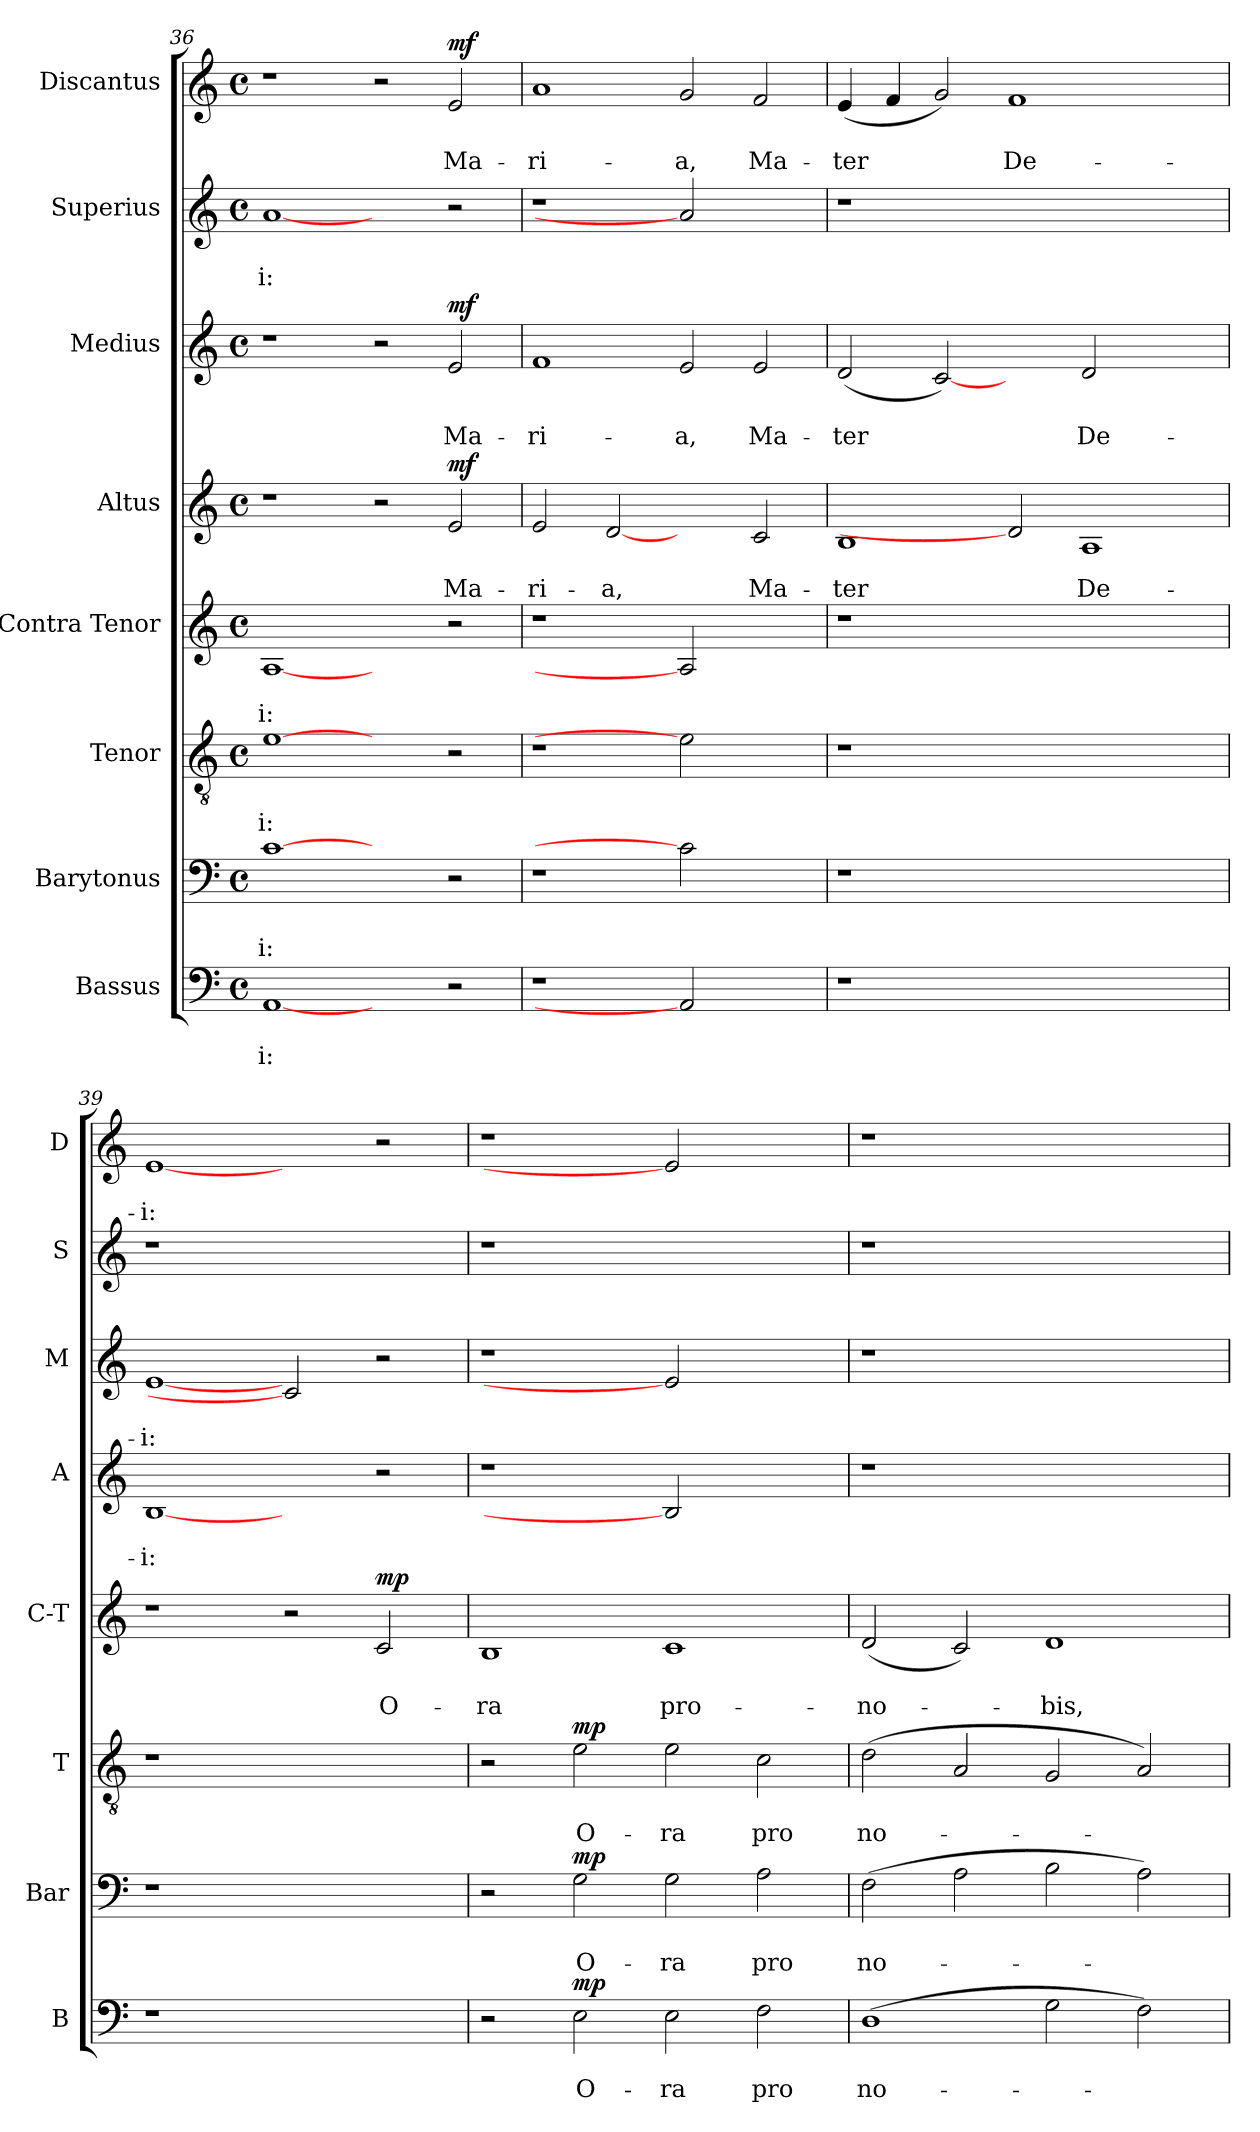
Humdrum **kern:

**kern	**text	**text	**dynam	**kern	**text	**text	**dynam	**kern	**text	**text	**dynam	**kern	**text	**text	**dynam	**kern	**text	**text	**dynam	**kern	**text	**text	**dynam	**kern	**text	**text	**kern	**text	**text	**dynam
*part8	*part8	*part8	*part8	*part7	*part7	*part7	*part7	*part6	*part6	*part6	*part6	*part5	*part5	*part5	*part5	*part4	*part4	*part4	*part4	*part3	*part3	*part3	*part3	*part2	*part2	*part2	*part1	*part1	*part1	*part1
*staff8	*staff8	*staff8	*staff8	*staff7	*staff7	*staff7	*staff7	*staff6	*staff6	*staff6	*staff6	*staff5	*staff5	*staff5	*staff5	*staff4	*staff4	*staff4	*staff4	*staff3	*staff3	*staff3	*staff3	*staff2	*staff2	*staff2	*staff1	*staff1	*staff1	*staff1
*I"Bassus	*	*	*	*I"Barytonus	*	*	*	*I"Tenor	*	*	*	*I"Contra Tenor	*	*	*	*I"Altus	*	*	*	*I"Medius	*	*	*	*I"Superius	*	*	*I"Discantus	*	*	*
*I'B	*	*	*	*I'Bar	*	*	*	*I'T	*	*	*	*I'C-T	*	*	*	*I'A	*	*	*	*I'M	*	*	*	*I'S	*	*	*I'D	*	*	*
*clefF4	*	*	*	*clefF4	*	*	*	*clefGv2	*	*	*	*clefG2	*	*	*	*clefG2	*	*	*	*clefG2	*	*	*	*clefG2	*	*	*clefG2	*	*	*
*k[]	*	*	*	*k[]	*	*	*	*k[]	*	*	*	*k[]	*	*	*	*k[]	*	*	*	*k[]	*	*	*	*k[]	*	*	*k[]	*	*	*
*C:	*	*	*	*C:	*	*	*	*C:	*	*	*	*C:	*	*	*	*C:	*	*	*	*C:	*	*	*	*C:	*	*	*C:	*	*	*
*M4/4	*	*	*	*M4/4	*	*	*	*M4/4	*	*	*	*M4/4	*	*	*	*M4/4	*	*	*	*M4/4	*	*	*	*M4/4	*	*	*M4/4	*	*	*
*met(c)	*	*	*	*met(c)	*	*	*	*met(c)	*	*	*	*met(c)	*	*	*	*met(c)	*	*	*	*met(c)	*	*	*	*met(c)	*	*	*met(c)	*	*	*
=36	=36	=36	=36	=36	=36	=36	=36	=36	=36	=36	=36	=36	=36	=36	=36	=36	=36	=36	=36	=36	=36	=36	=36	=36	=36	=36	=36	=36	=36	=36
!	!	!LO:LY:b	!	!	!	!LO:LY:b	!	!	!	!LO:LY:b	!	!	!	!LO:LY:b	!	!	!	!	!	!	!	!	!	!	!	!LO:LY:b	!	!	!	!
[1AA	.	-i:	.	[1c	.	-i:	.	[1e	.	-i:	.	[1A	.	-i:	.	1r	.	.	.	1r	.	.	.	[1a	.	-i:	1r	.	.	.
2ryy	.	.	.	2ryy	.	.	.	2ryy	.	.	.	2ryy	.	.	.	2r	.	.	.	2r	.	.	.	2ryy	.	.	2r	.	.	.
!	!	!	!	!	!	!	!	!	!	!	!	!	!	!	!	!	!	!LO:LY:b	!LO:DY:a	!	!	!LO:LY:b	!LO:DY:a	!	!	!	!	!	!LO:LY:b	!LO:DY:a
2r	.	.	.	2r	.	.	.	2r	.	.	.	2r	.	.	.	2e/	.	Ma-	mf	2e/	.	Ma-	mf	2r	.	.	2e/	.	Ma-	mf
=37	=37	=37	=37	=37	=37	=37	=37	=37	=37	=37	=37	=37	=37	=37	=37	=37	=37	=37	=37	=37	=37	=37	=37	=37	=37	=37	=37	=37	=37	=37
!	!	!	!	!	!	!	!	!	!	!	!	!	!	!	!	!	!	!LO:LY:b	!	!	!	!LO:LY:b	!	!	!	!	!	!	!LO:LY:b	!
1r	.	.	.	1r	.	.	.	1r	.	.	.	1r	.	.	.	2e/	.	-ri-	.	1f	.	-ri-	.	1r	.	.	1a	.	-ri-	.
!	!	!	!	!	!	!	!	!	!	!	!	!	!	!	!	!	!	!LO:LY:b	!	!	!	!	!	!	!	!	!	!	!	!
.	.	.	.	.	.	.	.	.	.	.	.	.	.	.	.	[2d	.	-a,	.	.	.	.	.	.	.	.	.	.	.	.
!	!	!	!	!	!	!	!	!	!	!	!	!	!	!	!	!	!	!	!	!	!	!LO:LY:b	!	!	!	!	!	!	!LO:LY:b	!
2AA]	.	.	.	2c]	.	.	.	2e]	.	.	.	2A]	.	.	.	2ryy	.	.	.	2e/	.	-a,	.	2a]	.	.	2g/	.	-a,	.
!	!	!	!	!	!	!	!	!	!	!	!	!	!	!	!	!	!	!LO:LY:b	!	!	!	!LO:LY:b	!	!	!	!	!	!	!LO:LY:b	!
2ryy	.	.	.	2ryy	.	.	.	2ryy	.	.	.	2ryy	.	.	.	2c/	.	Ma-	.	2e/	.	Ma-	.	2ryy	.	.	2f/	.	Ma-	.
!!LO:PB:g=z
=38	=38	=38	=38	=38	=38	=38	=38	=38	=38	=38	=38	=38	=38	=38	=38	=38	=38	=38	=38	=38	=38	=38	=38	=38	=38	=38	=38	=38	=38	=38
!	!	!	!	!	!	!	!	!	!	!	!	!	!	!	!	!	!	!LO:LY:b	!	!	!	!LO:LY:b	!	!	!	!	!	!	!LO:LY:b	!
1r	.	.	.	1r	.	.	.	1r	.	.	.	1r	.	.	.	1B	.	-ter	.	(<2d/	.	-ter	.	1r	.	.	(<4e/	.	-ter	.
.	.	.	.	.	.	.	.	.	.	.	.	.	.	.	.	.	.	.	.	.	.	.	.	.	.	.	4f/	.	.	.
.	.	.	.	.	.	.	.	.	.	.	.	.	.	.	.	.	.	.	.	[2c)	.	.	.	.	.	.	2g/)	.	.	.
!	!	!	!	!	!	!	!	!	!	!	!	!	!	!	!	!	!	!	!	!	!	!	!	!	!	!	!	!	!LO:LY:b	!
1.ryy	.	.	.	1.ryy	.	.	.	1.ryy	.	.	.	1.ryy	.	.	.	2d]	.	.	.	2ryy	.	.	.	1.ryy	.	.	1f	.	De-	.
!	!	!	!	!	!	!	!	!	!	!	!	!	!	!	!	!	!	!LO:LY:b	!	!	!	!LO:LY:b	!	!	!	!	!	!	!	!
.	.	.	.	.	.	.	.	.	.	.	.	.	.	.	.	1A	.	De-	.	2d/	.	De-	.	.	.	.	.	.	.	.
.	.	.	.	.	.	.	.	.	.	.	.	.	.	.	.	.	.	.	.	2ryy	.	.	.	.	.	.	2ryy	.	.	.
=39	=39	=39	=39	=39	=39	=39	=39	=39	=39	=39	=39	=39	=39	=39	=39	=39	=39	=39	=39	=39	=39	=39	=39	=39	=39	=39	=39	=39	=39	=39
!	!	!	!	!	!	!	!	!	!	!	!	!	!	!	!	!	!	!LO:LY:b	!	!	!	!LO:LY:b	!	!	!	!	!	!	!LO:LY:b	!
1r	.	.	.	1r	.	.	.	1r	.	.	.	1r	.	.	.	[1B	.	-i:	.	[1e	.	-i:	.	1r	.	.	[1e	.	-i:	.
1ryy	.	.	.	1ryy	.	.	.	1ryy	.	.	.	2r	.	.	.	2ryy	.	.	.	2c]	.	.	.	1ryy	.	.	2ryy	.	.	.
!	!	!	!	!	!	!	!	!	!	!	!	!	!	!LO:LY:b	!LO:DY:a	!	!	!	!	!	!	!	!	!	!	!	!	!	!	!
.	.	.	.	.	.	.	.	.	.	.	.	2c/	.	O-	mp	2r	.	.	.	2r	.	.	.	.	.	.	2r	.	.	.
=40	=40	=40	=40	=40	=40	=40	=40	=40	=40	=40	=40	=40	=40	=40	=40	=40	=40	=40	=40	=40	=40	=40	=40	=40	=40	=40	=40	=40	=40	=40
!	!	!	!	!	!	!	!	!	!	!	!	!	!	!LO:LY:b	!	!	!	!	!	!	!	!	!	!	!	!	!	!	!	!
2r	.	.	.	2r	.	.	.	2r	.	.	.	1B	.	-ra	.	1r	.	.	.	1r	.	.	.	1r	.	.	1r	.	.	.
!	!	!LO:LY:b	!LO:DY:a	!	!	!LO:LY:b	!LO:DY:a	!	!	!LO:LY:b	!LO:DY:a	!	!	!	!	!	!	!	!	!	!	!	!	!	!	!	!	!	!	!
2E\	.	O-	mp	2G\	.	O-	mp	2e\	.	O-	mp	.	.	.	.	.	.	.	.	.	.	.	.	.	.	.	.	.	.	.
!	!	!LO:LY:b	!	!	!	!LO:LY:b	!	!	!	!LO:LY:b	!	!	!	!LO:LY:b	!	!	!	!	!	!	!	!	!	!	!	!	!	!	!	!
2E\	.	-ra	.	2G\	.	-ra	.	2e\	.	-ra	.	1c	.	pro-	.	2B]	.	.	.	2e]	.	.	.	1ryy	.	.	2e]	.	.	.
!	!	!LO:LY:b	!	!	!	!LO:LY:b	!	!	!	!LO:LY:b	!	!	!	!	!	!	!	!	!	!	!	!	!	!	!	!	!	!	!	!
2F\	.	pro	.	2A\	.	pro	.	2c\	.	pro	.	.	.	.	.	2ryy	.	.	.	2ryy	.	.	.	.	.	.	2ryy	.	.	.
=41	=41	=41	=41	=41	=41	=41	=41	=41	=41	=41	=41	=41	=41	=41	=41	=41	=41	=41	=41	=41	=41	=41	=41	=41	=41	=41	=41	=41	=41	=41
!	!	!LO:LY:b	!	!	!	!LO:LY:b	!	!	!	!LO:LY:b	!	!	!	!LO:LY:b	!	!	!	!	!	!	!	!	!	!	!	!	!	!	!	!
(>1D	.	no-	.	(>2F\	.	no-	.	(>2d\	.	no-	.	(<2d/	.	-no-	.	1r	.	.	.	1r	.	.	.	1r	.	.	1r	.	.	.
.	.	.	.	2A\	.	.	.	2A/	.	.	.	2c/)	.	.	.	.	.	.	.	.	.	.	.	.	.	.	.	.	.	.
!	!	!	!	!	!	!	!	!	!	!	!	!	!	!LO:LY:b	!	!	!	!	!	!	!	!	!	!	!	!	!	!	!	!
2G\	.	.	.	2B\	.	.	.	2G/	.	.	.	1d	.	-bis,	.	1ryy	.	.	.	1ryy	.	.	.	1ryy	.	.	1ryy	.	.	.
2F\)	.	.	.	2A\)	.	.	.	2A/)	.	.	.	.	.	.	.	.	.	.	.	.	.	.	.	.	.	.	.	.	.	.
=	=	=	=	=	=	=	=	=	=	=	=	=	=	=	=	=	=	=	=	=	=	=	=	=	=	=	=	=	=	=
*-	*-	*-	*-	*-	*-	*-	*-	*-	*-	*-	*-	*-	*-	*-	*-	*-	*-	*-	*-	*-	*-	*-	*-	*-	*-	*-	*-	*-	*-	*-
